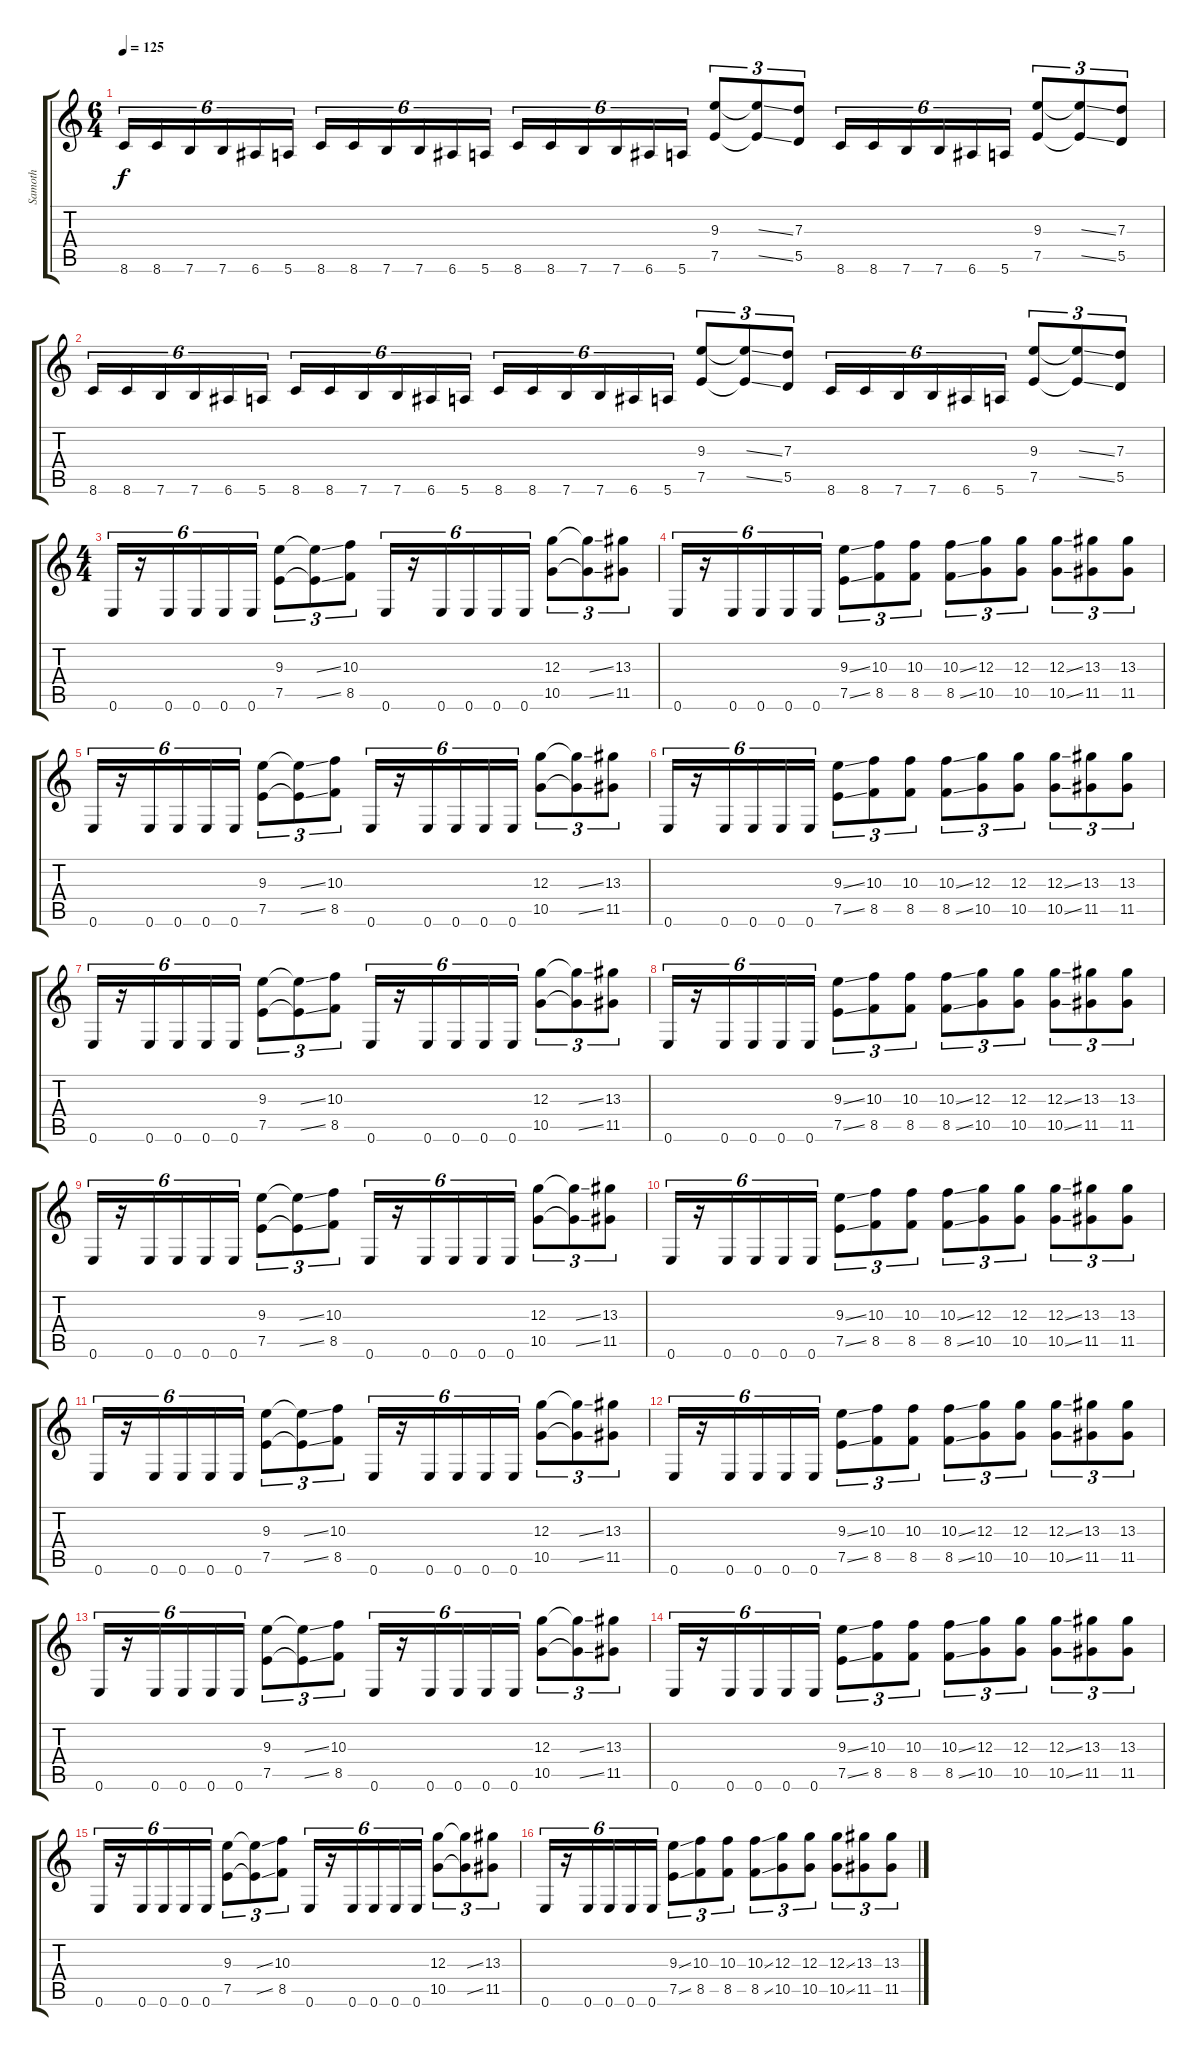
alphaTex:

\track ("Samoth" "Samoth") {instrument distortionguitar}
\staff {score tabs}
\tuning (E4 B3 G3 D3 A2 E2) {hide}
\ts (6 4)
\tempo 125
\clef g2
\ks c
8.6.16{tu (6 4) dy f instrument distortionguitar} 8.6.16{tu (6 4)} 7.6.16{tu (6 4)} 7.6.16{tu (6 4)} 6.6.16{tu (6 4)} 5.6.16{tu (6 4)} 8.6.16{tu (6 4)} 8.6.16{tu (6 4)} 7.6.16{tu (6 4)} 7.6.16{tu (6 4)} 6.6.16{tu (6 4)} 5.6.16{tu (6 4)} 8.6.16{tu (6 4)} 8.6.16{tu (6 4)} 7.6.16{tu (6 4)} 7.6.16{tu (6 4)} 6.6.16{tu (6 4)} 5.6.16{tu (6 4)} (9.3 7.5).8{tu (3 2)} (9.3{ss t} 7.5{ss t}).8{tu (3 2)} (7.3 5.5).8{tu (3 2)} 8.6.16{tu (6 4)} 8.6.16{tu (6 4)} 7.6.16{tu (6 4)} 7.6.16{tu (6 4)} 6.6.16{tu (6 4)} 5.6.16{tu (6 4)} (9.3 7.5).8{tu (3 2)} (9.3{ss t} 7.5{ss t}).8{tu (3 2)} (7.3 5.5).8{tu (3 2)} |
8.6.16{tu (6 4)} 8.6.16{tu (6 4)} 7.6.16{tu (6 4)} 7.6.16{tu (6 4)} 6.6.16{tu (6 4)} 5.6.16{tu (6 4)} 8.6.16{tu (6 4)} 8.6.16{tu (6 4)} 7.6.16{tu (6 4)} 7.6.16{tu (6 4)} 6.6.16{tu (6 4)} 5.6.16{tu (6 4)} 8.6.16{tu (6 4)} 8.6.16{tu (6 4)} 7.6.16{tu (6 4)} 7.6.16{tu (6 4)} 6.6.16{tu (6 4)} 5.6.16{tu (6 4)} (9.3 7.5).8{tu (3 2)} (9.3{ss t} 7.5{ss t}).8{tu (3 2)} (7.3 5.5).8{tu (3 2)} 8.6.16{tu (6 4)} 8.6.16{tu (6 4)} 7.6.16{tu (6 4)} 7.6.16{tu (6 4)} 6.6.16{tu (6 4)} 5.6.16{tu (6 4)} (9.3 7.5).8{tu (3 2)} (9.3{ss t} 7.5{ss t}).8{tu (3 2)} (7.3 5.5).8{tu (3 2)} |
\ts (4 4)
0.6.16{tu (6 4)} r.16{tu (6 4)} 0.6.16{tu (6 4)} 0.6.16{tu (6 4)} 0.6.16{tu (6 4)} 0.6.16{tu (6 4)} (9.3 7.5).8{tu (3 2)} (9.3{ss t} 7.5{ss t}).8{tu (3 2)} (10.3 8.5).8{tu (3 2)} 0.6.16{tu (6 4)} r.16{tu (6 4)} 0.6.16{tu (6 4)} 0.6.16{tu (6 4)} 0.6.16{tu (6 4)} 0.6.16{tu (6 4)} (12.3 10.5).8{tu (3 2)} (12.3{ss t} 10.5{ss t}).8{tu (3 2)} (13.3 11.5).8{tu (3 2)} |
0.6.16{tu (6 4)} r.16{tu (6 4)} 0.6.16{tu (6 4)} 0.6.16{tu (6 4)} 0.6.16{tu (6 4)} 0.6.16{tu (6 4)} (9.3{ss} 7.5{ss}).8{tu (3 2)} (10.3 8.5).8{tu (3 2)} (10.3 8.5).8{tu (3 2)} (10.3{ss} 8.5{ss}).8{tu (3 2)} (12.3 10.5).8{tu (3 2)} (12.3 10.5).8{tu (3 2)} (12.3{ss} 10.5{ss}).8{tu (3 2)} (13.3 11.5).8{tu (3 2)} (13.3 11.5).8{tu (3 2)} |
0.6.16{tu (6 4)} r.16{tu (6 4)} 0.6.16{tu (6 4)} 0.6.16{tu (6 4)} 0.6.16{tu (6 4)} 0.6.16{tu (6 4)} (9.3 7.5).8{tu (3 2)} (9.3{ss t} 7.5{ss t}).8{tu (3 2)} (10.3 8.5).8{tu (3 2)} 0.6.16{tu (6 4)} r.16{tu (6 4)} 0.6.16{tu (6 4)} 0.6.16{tu (6 4)} 0.6.16{tu (6 4)} 0.6.16{tu (6 4)} (12.3 10.5).8{tu (3 2)} (12.3{ss t} 10.5{ss t}).8{tu (3 2)} (13.3 11.5).8{tu (3 2)} |
0.6.16{tu (6 4)} r.16{tu (6 4)} 0.6.16{tu (6 4)} 0.6.16{tu (6 4)} 0.6.16{tu (6 4)} 0.6.16{tu (6 4)} (9.3{ss} 7.5{ss}).8{tu (3 2)} (10.3 8.5).8{tu (3 2)} (10.3 8.5).8{tu (3 2)} (10.3{ss} 8.5{ss}).8{tu (3 2)} (12.3 10.5).8{tu (3 2)} (12.3 10.5).8{tu (3 2)} (12.3{ss} 10.5{ss}).8{tu (3 2)} (13.3 11.5).8{tu (3 2)} (13.3 11.5).8{tu (3 2)} |
0.6.16{tu (6 4)} r.16{tu (6 4)} 0.6.16{tu (6 4)} 0.6.16{tu (6 4)} 0.6.16{tu (6 4)} 0.6.16{tu (6 4)} (9.3 7.5).8{tu (3 2)} (9.3{ss t} 7.5{ss t}).8{tu (3 2)} (10.3 8.5).8{tu (3 2)} 0.6.16{tu (6 4)} r.16{tu (6 4)} 0.6.16{tu (6 4)} 0.6.16{tu (6 4)} 0.6.16{tu (6 4)} 0.6.16{tu (6 4)} (12.3 10.5).8{tu (3 2)} (12.3{ss t} 10.5{ss t}).8{tu (3 2)} (13.3 11.5).8{tu (3 2)} |
0.6.16{tu (6 4)} r.16{tu (6 4)} 0.6.16{tu (6 4)} 0.6.16{tu (6 4)} 0.6.16{tu (6 4)} 0.6.16{tu (6 4)} (9.3{ss} 7.5{ss}).8{tu (3 2)} (10.3 8.5).8{tu (3 2)} (10.3 8.5).8{tu (3 2)} (10.3{ss} 8.5{ss}).8{tu (3 2)} (12.3 10.5).8{tu (3 2)} (12.3 10.5).8{tu (3 2)} (12.3{ss} 10.5{ss}).8{tu (3 2)} (13.3 11.5).8{tu (3 2)} (13.3 11.5).8{tu (3 2)} |
0.6.16{tu (6 4)} r.16{tu (6 4)} 0.6.16{tu (6 4)} 0.6.16{tu (6 4)} 0.6.16{tu (6 4)} 0.6.16{tu (6 4)} (9.3 7.5).8{tu (3 2)} (9.3{ss t} 7.5{ss t}).8{tu (3 2)} (10.3 8.5).8{tu (3 2)} 0.6.16{tu (6 4)} r.16{tu (6 4)} 0.6.16{tu (6 4)} 0.6.16{tu (6 4)} 0.6.16{tu (6 4)} 0.6.16{tu (6 4)} (12.3 10.5).8{tu (3 2)} (12.3{ss t} 10.5{ss t}).8{tu (3 2)} (13.3 11.5).8{tu (3 2)} |
0.6.16{tu (6 4)} r.16{tu (6 4)} 0.6.16{tu (6 4)} 0.6.16{tu (6 4)} 0.6.16{tu (6 4)} 0.6.16{tu (6 4)} (9.3{ss} 7.5{ss}).8{tu (3 2)} (10.3 8.5).8{tu (3 2)} (10.3 8.5).8{tu (3 2)} (10.3{ss} 8.5{ss}).8{tu (3 2)} (12.3 10.5).8{tu (3 2)} (12.3 10.5).8{tu (3 2)} (12.3{ss} 10.5{ss}).8{tu (3 2)} (13.3 11.5).8{tu (3 2)} (13.3 11.5).8{tu (3 2)} |
0.6.16{tu (6 4)} r.16{tu (6 4)} 0.6.16{tu (6 4)} 0.6.16{tu (6 4)} 0.6.16{tu (6 4)} 0.6.16{tu (6 4)} (9.3 7.5).8{tu (3 2)} (9.3{ss t} 7.5{ss t}).8{tu (3 2)} (10.3 8.5).8{tu (3 2)} 0.6.16{tu (6 4)} r.16{tu (6 4)} 0.6.16{tu (6 4)} 0.6.16{tu (6 4)} 0.6.16{tu (6 4)} 0.6.16{tu (6 4)} (12.3 10.5).8{tu (3 2)} (12.3{ss t} 10.5{ss t}).8{tu (3 2)} (13.3 11.5).8{tu (3 2)} |
0.6.16{tu (6 4)} r.16{tu (6 4)} 0.6.16{tu (6 4)} 0.6.16{tu (6 4)} 0.6.16{tu (6 4)} 0.6.16{tu (6 4)} (9.3{ss} 7.5{ss}).8{tu (3 2)} (10.3 8.5).8{tu (3 2)} (10.3 8.5).8{tu (3 2)} (10.3{ss} 8.5{ss}).8{tu (3 2)} (12.3 10.5).8{tu (3 2)} (12.3 10.5).8{tu (3 2)} (12.3{ss} 10.5{ss}).8{tu (3 2)} (13.3 11.5).8{tu (3 2)} (13.3 11.5).8{tu (3 2)} |
0.6.16{tu (6 4)} r.16{tu (6 4)} 0.6.16{tu (6 4)} 0.6.16{tu (6 4)} 0.6.16{tu (6 4)} 0.6.16{tu (6 4)} (9.3 7.5).8{tu (3 2)} (9.3{ss t} 7.5{ss t}).8{tu (3 2)} (10.3 8.5).8{tu (3 2)} 0.6.16{tu (6 4)} r.16{tu (6 4)} 0.6.16{tu (6 4)} 0.6.16{tu (6 4)} 0.6.16{tu (6 4)} 0.6.16{tu (6 4)} (12.3 10.5).8{tu (3 2)} (12.3{ss t} 10.5{ss t}).8{tu (3 2)} (13.3 11.5).8{tu (3 2)} |
0.6.16{tu (6 4)} r.16{tu (6 4)} 0.6.16{tu (6 4)} 0.6.16{tu (6 4)} 0.6.16{tu (6 4)} 0.6.16{tu (6 4)} (9.3{ss} 7.5{ss}).8{tu (3 2)} (10.3 8.5).8{tu (3 2)} (10.3 8.5).8{tu (3 2)} (10.3{ss} 8.5{ss}).8{tu (3 2)} (12.3 10.5).8{tu (3 2)} (12.3 10.5).8{tu (3 2)} (12.3{ss} 10.5{ss}).8{tu (3 2)} (13.3 11.5).8{tu (3 2)} (13.3 11.5).8{tu (3 2)} |
0.6.16{tu (6 4)} r.16{tu (6 4)} 0.6.16{tu (6 4)} 0.6.16{tu (6 4)} 0.6.16{tu (6 4)} 0.6.16{tu (6 4)} (9.3 7.5).8{tu (3 2)} (9.3{ss t} 7.5{ss t}).8{tu (3 2)} (10.3 8.5).8{tu (3 2)} 0.6.16{tu (6 4)} r.16{tu (6 4)} 0.6.16{tu (6 4)} 0.6.16{tu (6 4)} 0.6.16{tu (6 4)} 0.6.16{tu (6 4)} (12.3 10.5).8{tu (3 2)} (12.3{ss t} 10.5{ss t}).8{tu (3 2)} (13.3 11.5).8{tu (3 2)} |
0.6.16{tu (6 4)} r.16{tu (6 4)} 0.6.16{tu (6 4)} 0.6.16{tu (6 4)} 0.6.16{tu (6 4)} 0.6.16{tu (6 4)} (9.3{ss} 7.5{ss}).8{tu (3 2)} (10.3 8.5).8{tu (3 2)} (10.3 8.5).8{tu (3 2)} (10.3{ss} 8.5{ss}).8{tu (3 2)} (12.3 10.5).8{tu (3 2)} (12.3 10.5).8{tu (3 2)} (12.3{ss} 10.5{ss}).8{tu (3 2)} (13.3 11.5).8{tu (3 2)} (13.3 11.5).8{tu (3 2)}
